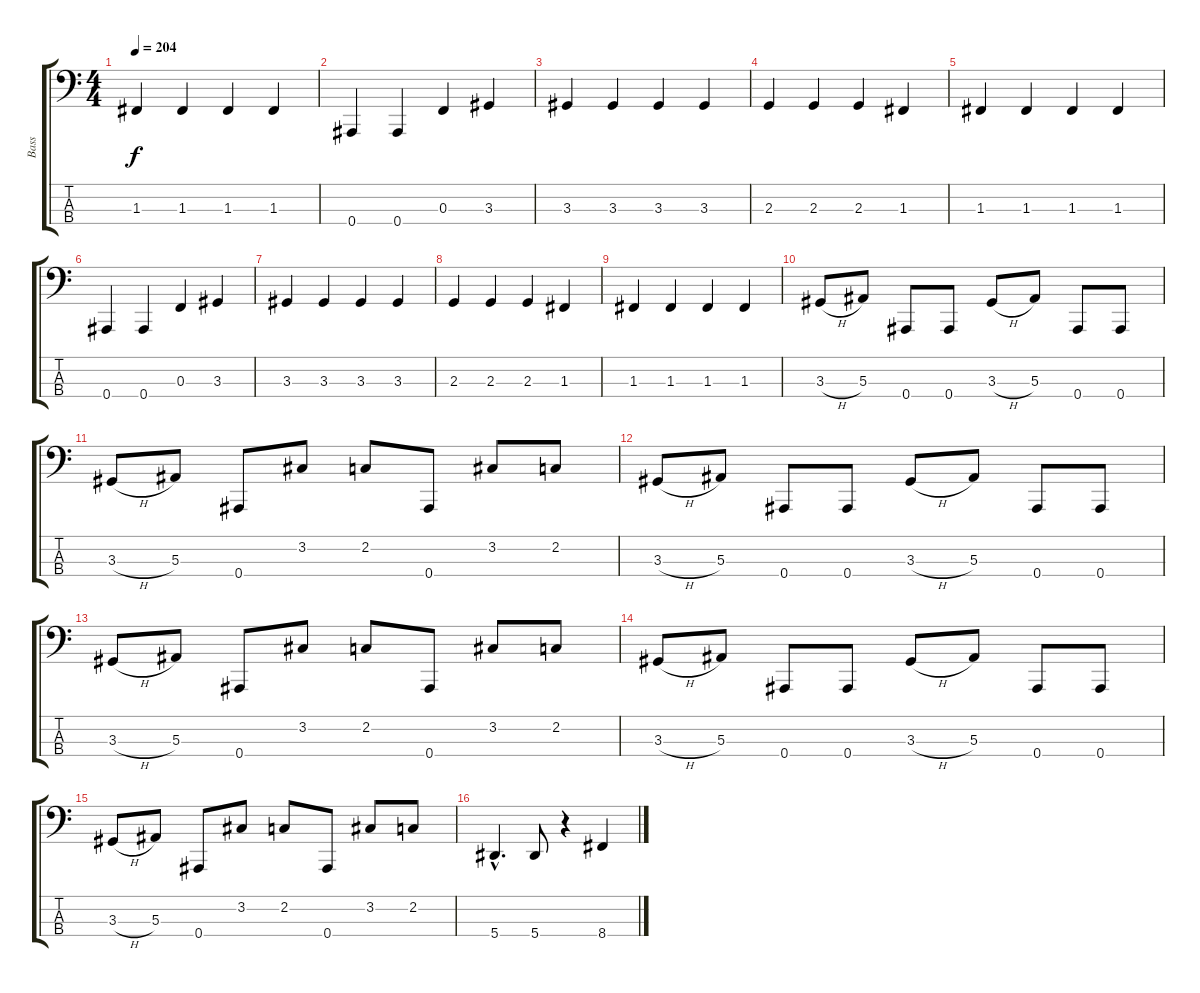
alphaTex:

\track ("Bass" "Bass") {instrument electricbassfinger}
\staff {score tabs}
\tuning (Eb2 Bb1 F1 Bb0) {hide}
\ts (4 4)
\tempo 204
\clef f4
\ks c
1.3.4{dy f} 1.3.4 1.3.4 1.3.4 |
0.4.4 0.4.4 0.3.4 3.3.4 |
3.3.4 3.3.4 3.3.4 3.3.4 |
2.3.4 2.3.4 2.3.4 1.3.4 |
1.3.4 1.3.4 1.3.4 1.3.4 |
0.4.4 0.4.4 0.3.4 3.3.4 |
3.3.4 3.3.4 3.3.4 3.3.4 |
2.3.4 2.3.4 2.3.4 1.3.4 |
1.3.4 1.3.4 1.3.4 1.3.4 |
3.3{h}.8 5.3.8 0.4.8 0.4.8 3.3{h}.8 5.3.8 0.4.8 0.4.8 |
3.3{h}.8 5.3.8 0.4.8 3.2.8 2.2.8 0.4.8 3.2.8 2.2.8 |
3.3{h}.8 5.3.8 0.4.8 0.4.8 3.3{h}.8 5.3.8 0.4.8 0.4.8 |
3.3{h}.8 5.3.8 0.4.8 3.2.8 2.2.8 0.4.8 3.2.8 2.2.8 |
3.3{h}.8 5.3.8 0.4.8 0.4.8 3.3{h}.8 5.3.8 0.4.8 0.4.8 |
3.3{h}.8 5.3.8 0.4.8 3.2.8 2.2.8 0.4.8 3.2.8 2.2.8 |
5.4{hac}.4{d} 5.4.8 r.4 8.4.4
